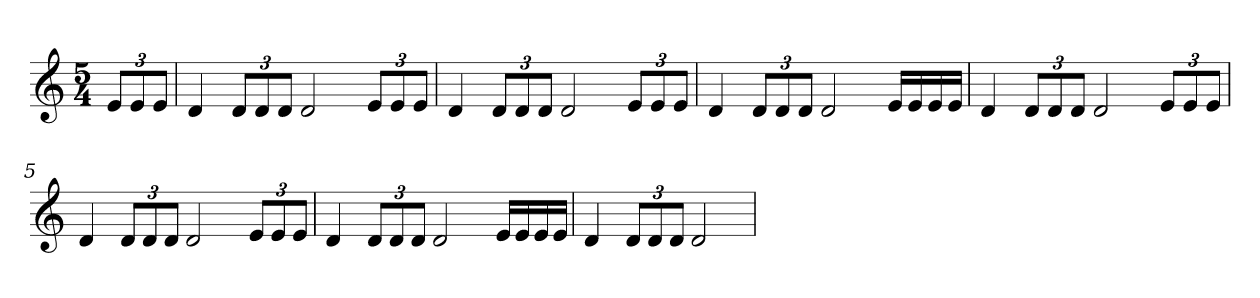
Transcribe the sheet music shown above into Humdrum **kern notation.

**kern
*part1
*staff1
*clefG2
*k[]
*M5/4
=
12e/L
12e/
12e/J
=1
4d
12d/L
12d/
12d/J
2d
12e/L
12e/
12e/J
=2
4d
12d/L
12d/
12d/J
2d
12e/L
12e/
12e/J
=3
4d
12d/L
12d/
12d/J
2d
16e/LL
16e/
16e/
16e/JJ
=4
4d
12d/L
12d/
12d/J
2d
12e/L
12e/
12e/J
=5
4d
12d/L
12d/
12d/J
2d
12e/L
12e/
12e/J
=6
4d
12d/L
12d/
12d/J
2d
16e/LL
16e/
16e/
16e/JJ
=7
4d
12d/L
12d/
12d/J
2d
=
*-
